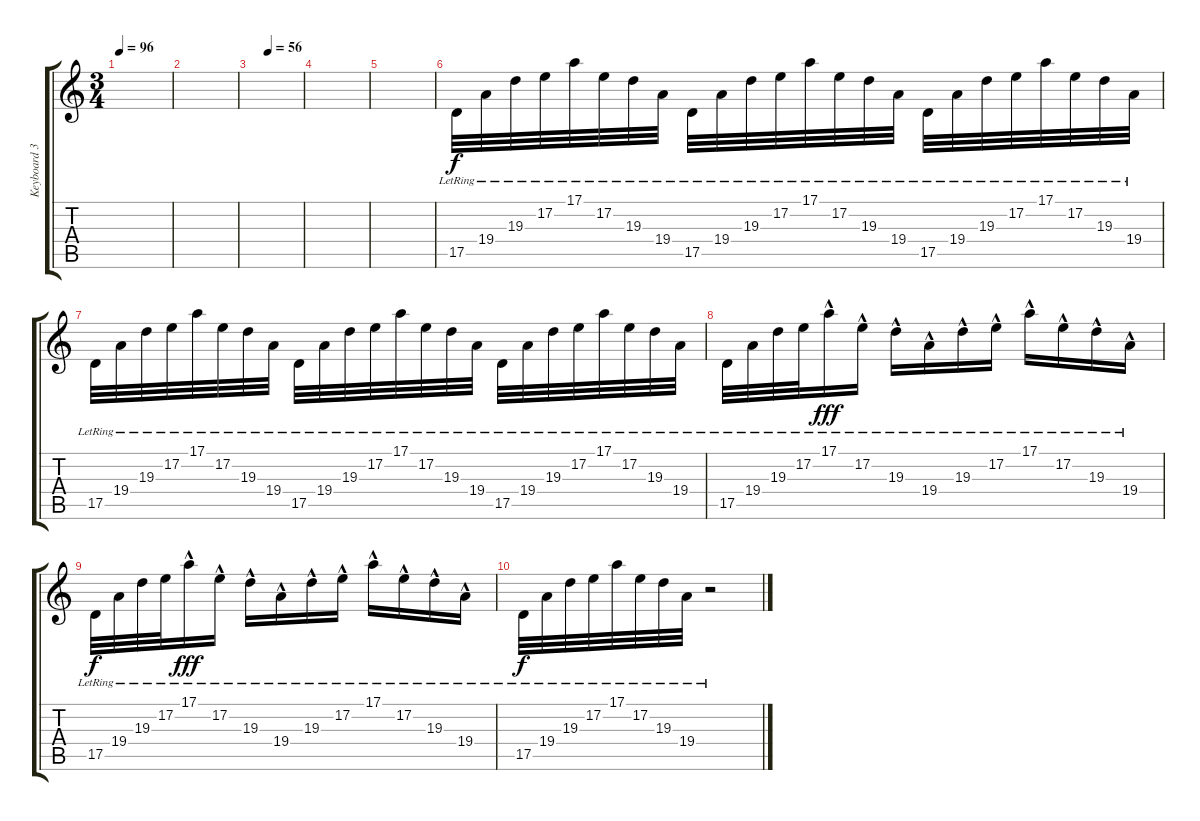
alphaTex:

\track ("Keyboard 3" "Keyboard 3") {instrument fx6goblins}
\staff {score tabs}
\tuning (E4 B3 G3 D3 A2 E2) {hide}
\ts (3 4)
\tempo 96
\clef g2
\ks c
|
|
\tempo (56 0.3333333333333333)
|
|
|
17.5{lr}.32 19.4{lr}.32 19.3{lr}.32 17.2{lr}.32 17.1{lr}.32 17.2{lr}.32 19.3{lr}.32 19.4{lr}.32 17.5{lr}.32 19.4{lr}.32 19.3{lr}.32 17.2{lr}.32 17.1{lr}.32 17.2{lr}.32 19.3{lr}.32 19.4{lr}.32 17.5{lr}.32 19.4{lr}.32 19.3{lr}.32 17.2{lr}.32 17.1{lr}.32 17.2{lr}.32 19.3{lr}.32 19.4{lr}.32 |
17.5{lr}.32 19.4{lr}.32 19.3{lr}.32 17.2{lr}.32 17.1{lr}.32 17.2{lr}.32 19.3{lr}.32 19.4{lr}.32 17.5{lr}.32 19.4{lr}.32 19.3{lr}.32 17.2{lr}.32 17.1{lr}.32 17.2{lr}.32 19.3{lr}.32 19.4{lr}.32 17.5{lr}.32 19.4{lr}.32 19.3{lr}.32 17.2{lr}.32 17.1{lr}.32 17.2{lr}.32 19.3{lr}.32 19.4{lr}.32 |
17.5{lr}.32 19.4{lr}.32 19.3{lr}.32 17.2{lr}.32 17.1{hac lr}.16{dy fff} 17.2{hac lr}.16 19.3{hac lr}.16 19.4{hac lr}.16 19.3{hac lr}.16 17.2{hac lr}.16 17.1{hac lr}.16 17.2{hac lr}.16 19.3{hac lr}.16 19.4{hac lr}.16 |
17.5{lr}.32{dy f} 19.4{lr}.32 19.3{lr}.32 17.2{lr}.32 17.1{hac lr}.16{dy fff} 17.2{hac lr}.16 19.3{hac lr}.16 19.4{hac lr}.16 19.3{hac lr}.16 17.2{hac lr}.16 17.1{hac lr}.16 17.2{hac lr}.16 19.3{hac lr}.16 19.4{hac lr}.16 |
17.5{lr}.32{dy f} 19.4{lr}.32 19.3{lr}.32 17.2{lr}.32 17.1{lr}.32 17.2{lr}.32 19.3{lr}.32 19.4{lr}.32 r.2
